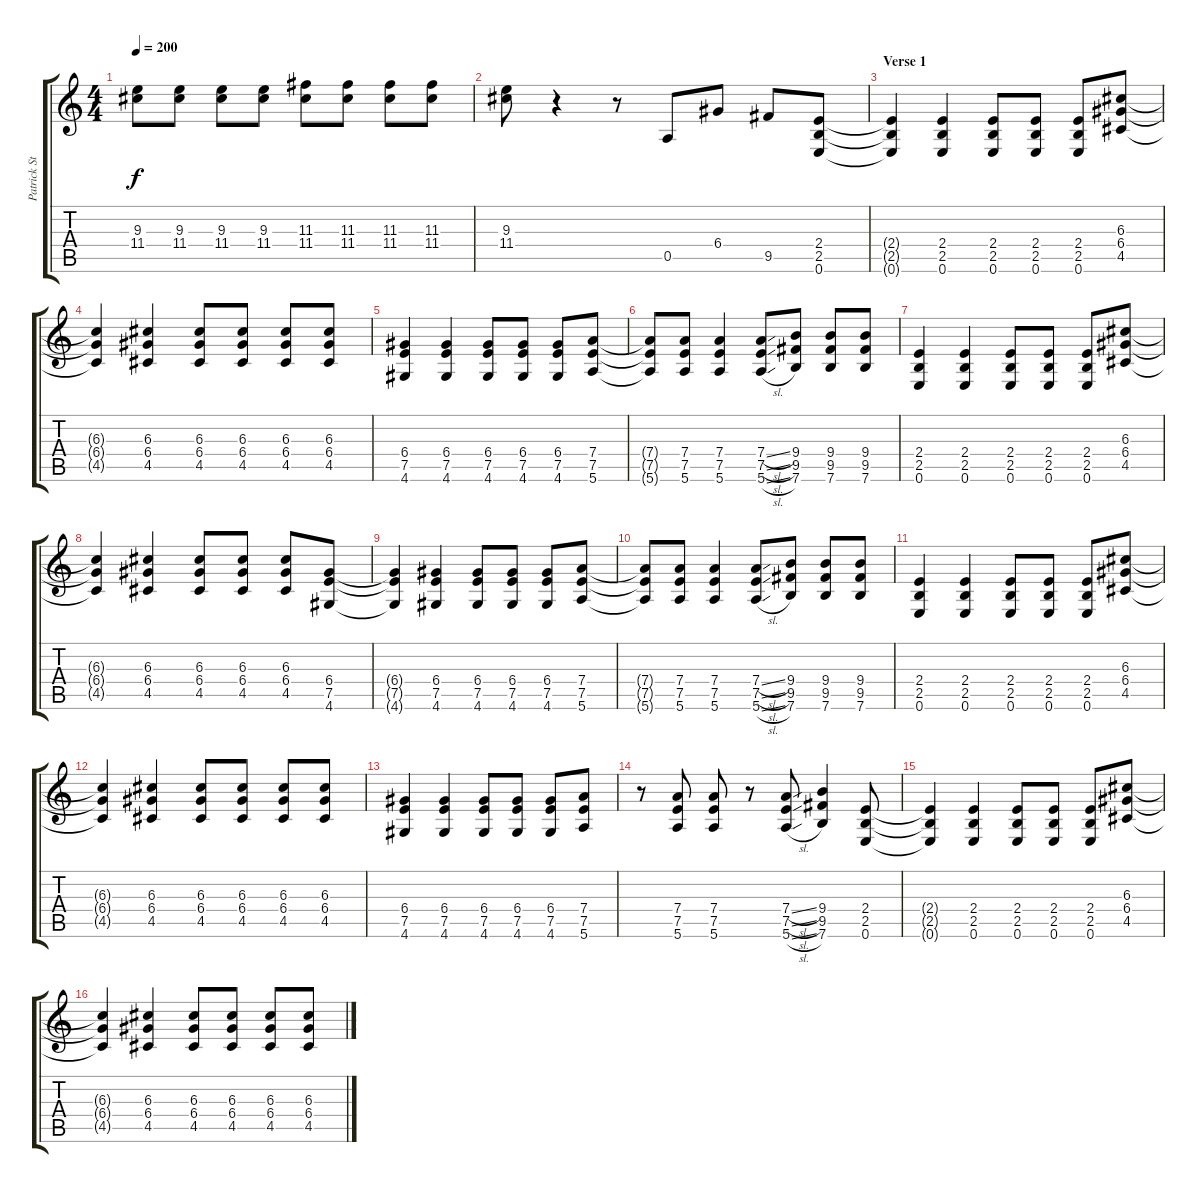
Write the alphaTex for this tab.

\track ("Patrick Stumph (Rythmn Guitar)" "Patrick St") {instrument overdrivenguitar}
\staff {score tabs}
\tuning (E4 B3 G3 D3 A2 E2) {hide}
\ts (4 4)
\tempo 200
\clef g2
\ks c
(9.3 11.4).8{dy f} (9.3 11.4).8 (9.3 11.4).8 (9.3 11.4).8 (11.3 11.4).8 (11.3 11.4).8 (11.3 11.4).8 (11.3 11.4).8 |
(9.3 11.4).8 r.4 r.8 0.5.8 6.4.8 9.5.8 (2.4 2.5 0.6).8 |
\section ("" "Verse 1")
(2.4{t} 2.5{t} 0.6{t}).4 (2.4 2.5 0.6).4 (2.4 2.5 0.6).8 (2.4 2.5 0.6).8 (2.4 2.5 0.6).8 (6.3 6.4 4.5).8 |
(6.3{t} 6.4{t} 4.5{t}).4 (6.3 6.4 4.5).4 (6.3 6.4 4.5).8 (6.3 6.4 4.5).8 (6.3 6.4 4.5).8 (6.3 6.4 4.5).8 |
(6.4 7.5 4.6).4 (6.4 7.5 4.6).4 (6.4 7.5 4.6).8 (6.4 7.5 4.6).8 (6.4 7.5 4.6).8 (7.4 7.5 5.6).8 |
(7.4{t} 7.5{t} 5.6{t}).8 (7.4 7.5 5.6).8 (7.4 7.5 5.6).4 (7.4{sl} 7.5{sl} 5.6{sl}).8 (9.4 9.5 7.6).8 (9.4 9.5 7.6).8 (9.4 9.5 7.6).8 |
(2.4 2.5 0.6).4 (2.4 2.5 0.6).4 (2.4 2.5 0.6).8 (2.4 2.5 0.6).8 (2.4 2.5 0.6).8 (6.3 6.4 4.5).8 |
(6.3{t} 6.4{t} 4.5{t}).4 (6.3 6.4 4.5).4 (6.3 6.4 4.5).8 (6.3 6.4 4.5).8 (6.3 6.4 4.5).8 (6.4 7.5 4.6).8 |
(6.4{t} 7.5{t} 4.6{t}).4 (6.4 7.5 4.6).4 (6.4 7.5 4.6).8 (6.4 7.5 4.6).8 (6.4 7.5 4.6).8 (7.4 7.5 5.6).8 |
(7.4{t} 7.5{t} 5.6{t}).8 (7.4 7.5 5.6).8 (7.4 7.5 5.6).4 (7.4{sl} 7.5{sl} 5.6{sl}).8 (9.4 9.5 7.6).8 (9.4 9.5 7.6).8 (9.4 9.5 7.6).8 |
(2.4 2.5 0.6).4 (2.4 2.5 0.6).4 (2.4 2.5 0.6).8 (2.4 2.5 0.6).8 (2.4 2.5 0.6).8 (6.3 6.4 4.5).8 |
(6.3{t} 6.4{t} 4.5{t}).4 (6.3 6.4 4.5).4 (6.3 6.4 4.5).8 (6.3 6.4 4.5).8 (6.3 6.4 4.5).8 (6.3 6.4 4.5).8 |
(6.4 7.5 4.6).4 (6.4 7.5 4.6).4 (6.4 7.5 4.6).8 (6.4 7.5 4.6).8 (6.4 7.5 4.6).8 (7.4 7.5 5.6).8 |
r.8 (7.4 7.5 5.6).8 (7.4 7.5 5.6).8 r.8 (7.4{sl} 7.5{sl} 5.6{sl}).8 (9.4 9.5 7.6).4 (2.4 2.5 0.6).8 |
(2.4{t} 2.5{t} 0.6{t}).4 (2.4 2.5 0.6).4 (2.4 2.5 0.6).8 (2.4 2.5 0.6).8 (2.4 2.5 0.6).8 (6.3 6.4 4.5).8 |
(6.3{t} 6.4{t} 4.5{t}).4 (6.3 6.4 4.5).4 (6.3 6.4 4.5).8 (6.3 6.4 4.5).8 (6.3 6.4 4.5).8 (6.3 6.4 4.5).8
